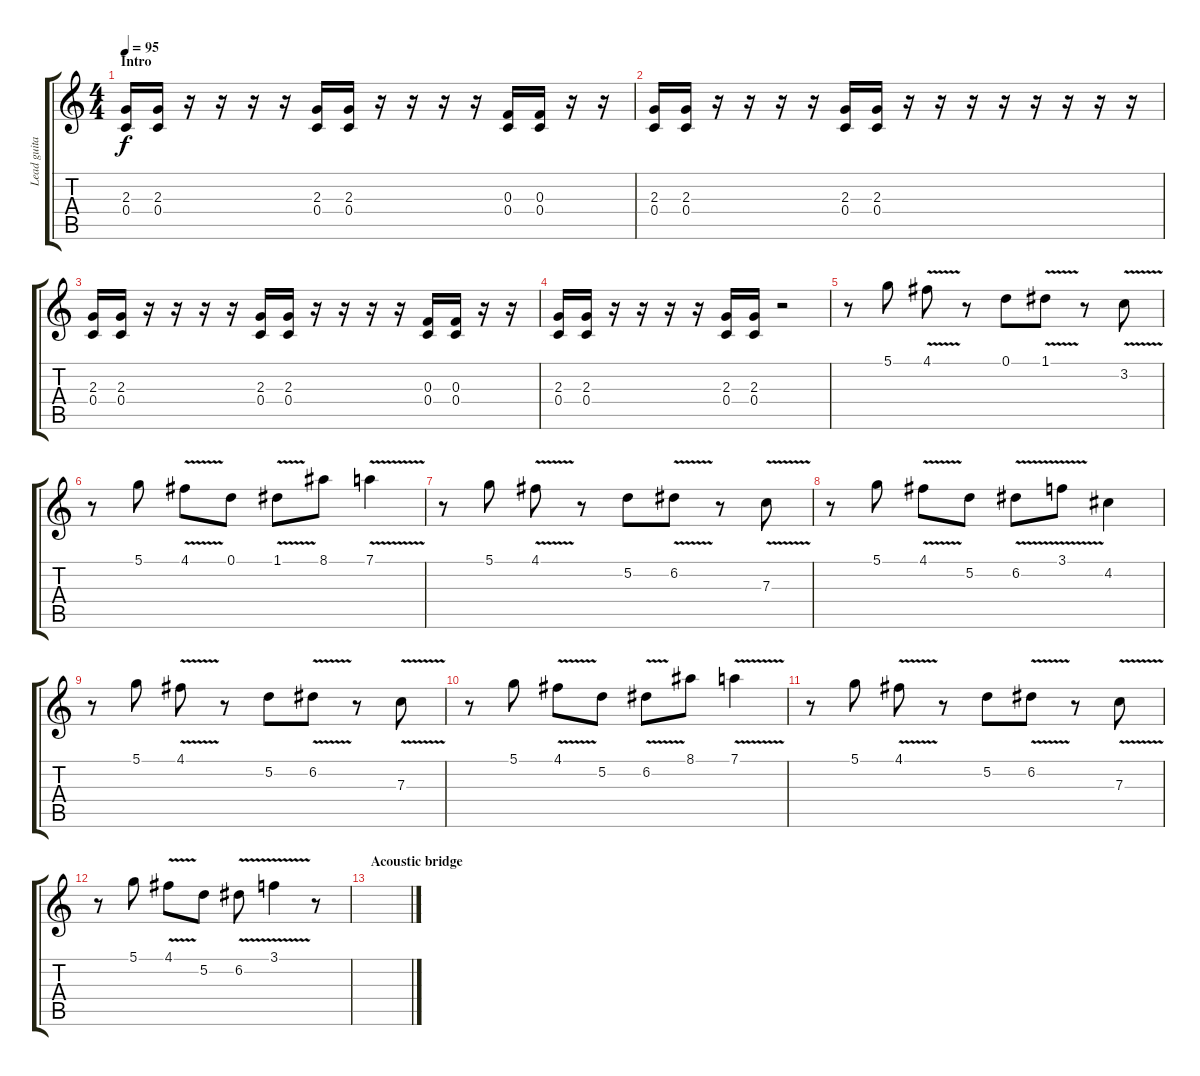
\track ("Lead guitar" "Lead guita") {instrument distortionguitar}
\staff {score tabs}
\tuning (D4 A3 F3 C3 G2 D2) {hide}
\ts (4 4)
\section ("" "Intro")
\tempo 95
\clef g2
\ks c
(2.3 0.4).16{dy f instrument distortionguitar} (2.3 0.4).16 r.16 r.16 r.16 r.16 (2.3 0.4).16 (2.3 0.4).16 r.16 r.16 r.16 r.16 (0.3 0.4).16 (0.3 0.4).16 r.16 r.16 |
(2.3 0.4).16 (2.3 0.4).16 r.16 r.16 r.16 r.16 (2.3 0.4).16 (2.3 0.4).16 r.16 r.16 r.16 r.16 r.16 r.16 r.16 r.16 |
(2.3 0.4).16 (2.3 0.4).16 r.16 r.16 r.16 r.16 (2.3 0.4).16 (2.3 0.4).16 r.16 r.16 r.16 r.16 (0.3 0.4).16 (0.3 0.4).16 r.16 r.16 |
(2.3 0.4).16 (2.3 0.4).16 r.16 r.16 r.16 r.16 (2.3 0.4).16 (2.3 0.4).16 r.2 |
r.8 5.1.8 4.1{v}.8 r.8 0.1.8 1.1{v}.8 r.8 3.2{v}.8 |
r.8 5.1.8 4.1{v}.8 0.1.8 1.1{v}.8 8.1.8 7.1{v}.4 |
r.8 5.1.8 4.1{v}.8 r.8 5.2.8 6.2{v}.8 r.8 7.3{v}.8 |
r.8 5.1.8 4.1{v}.8 5.2.8 6.2{v}.8 3.1{v}.8 4.2.4 |
r.8 5.1.8 4.1{v}.8 r.8 5.2.8 6.2{v}.8 r.8 7.3{v}.8 |
r.8 5.1.8 4.1{v}.8 5.2.8 6.2{v}.8 8.1.8 7.1{v}.4 |
r.8 5.1.8 4.1{v}.8 r.8 5.2.8 6.2{v}.8 r.8 7.3{v}.8 |
r.8 5.1.8 4.1{v}.8 5.2.8 6.2{v}.8 3.1{v}.4 r.8 |
\section ("" "Acoustic bridge")
